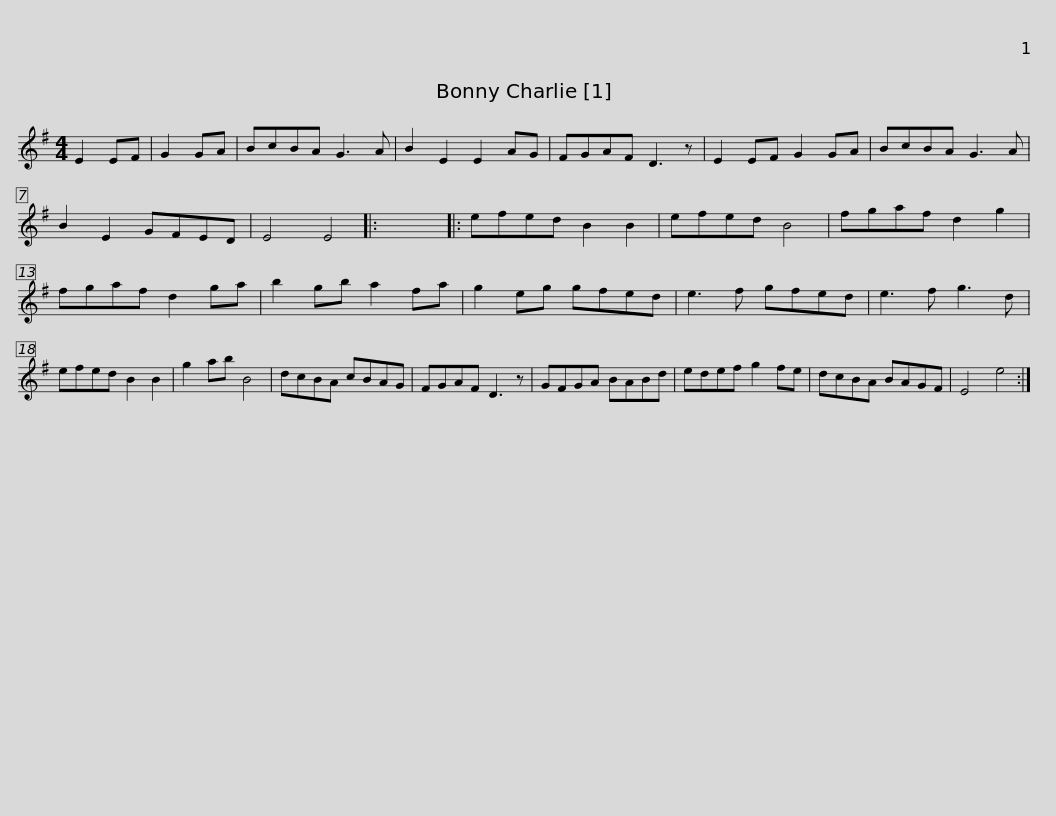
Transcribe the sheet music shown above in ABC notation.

X:1
L:1/8
M:4/4
I:linebreak $
K:Emin
V:1 treble
V:1
 E2 EF | G2 GA | BcBA G3 A | B2 E2 E2 AG | FGAF D3 z | %5
 E2 EF G2 GA | BcBA G3 A | B2 E2 GFED |$ E4 E4 |: x8 |: %10
 efed B2 B2 | efed B4 | fgaf d2 g2 | fgaf d2 ga | b2 gb a2 fa | %15
 g2 eg gfed |$ e3 f gfed | e3 f g3 d | efed B2 B2 | g2 ab B4 | %20
 dcBA cBAG | FGAF D3 z | GFGA BABd |$ edef g2 fe | dcBA BAGF | %25
 E4 e4 :| %26
